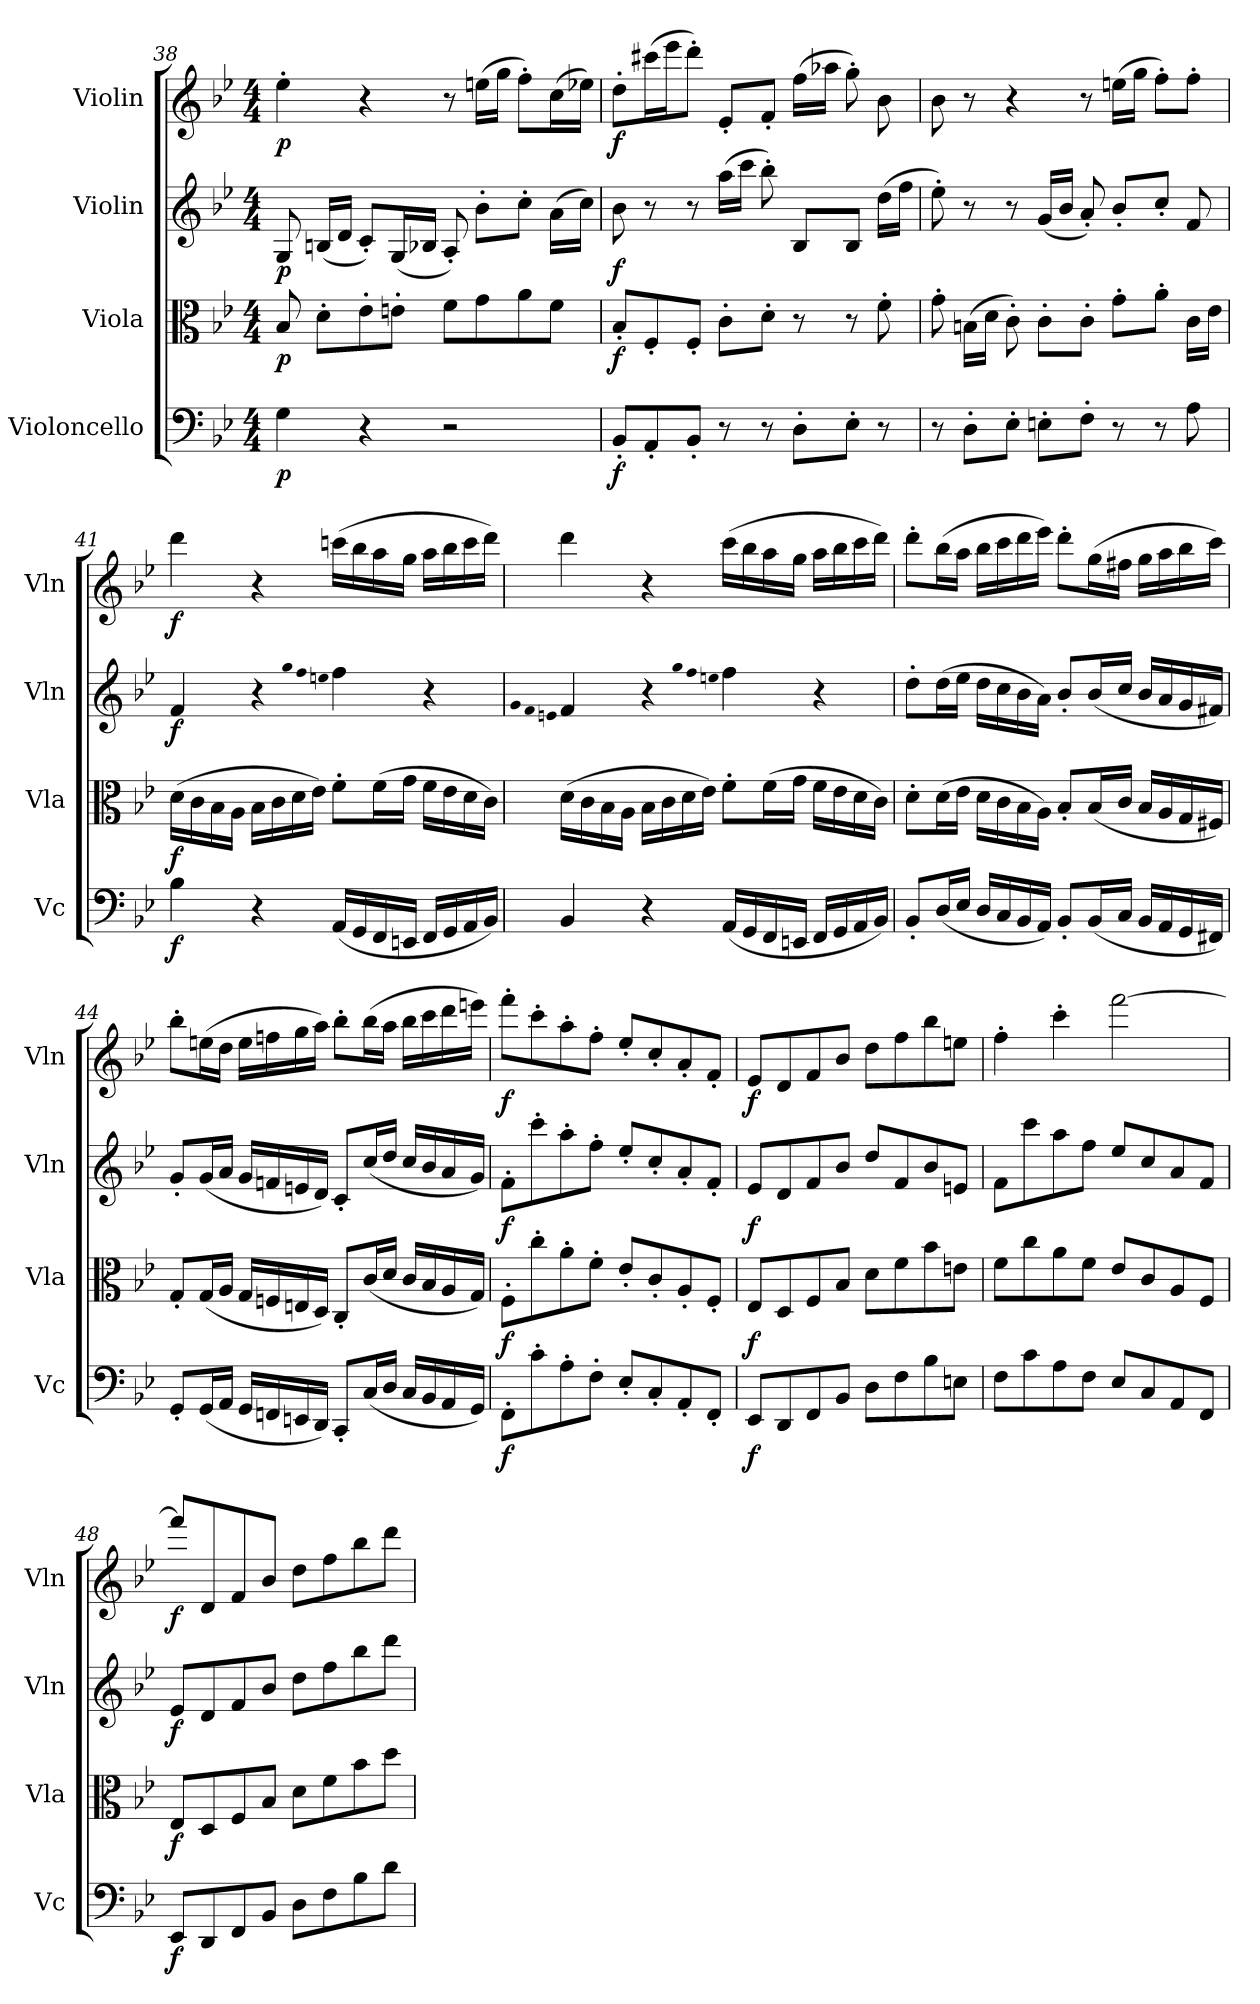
**kern	**dynam	**kern	**dynam	**kern	**dynam	**kern	**dynam
*part4	*part4	*part3	*part3	*part2	*part2	*part1	*part1
*staff4	*staff4	*staff3	*staff3	*staff2	*staff2	*staff1	*staff1
*I"Violoncello	*	*I"Viola	*	*I"Violin	*	*I"Violin	*
*I'Vc	*	*I'Vla	*	*I'Vln	*	*I'Vln	*
*clefF4	*	*clefC3	*	*clefG2	*	*clefG2	*
*k[b-e-]	*	*k[b-e-]	*	*k[b-e-]	*	*k[b-e-]	*
*B-:	*	*B-:	*	*B-:	*	*B-:	*
*M4/4	*	*M4/4	*	*M4/4	*	*M4/4	*
=38	=38	=38	=38	=38	=38	=38	=38
4G\	p	8B-/	p	8G/	p	4ee-'\	p
.	.	8d'\L	.	(16Bn/LL	.	.	.
.	.	.	.	16d/JJ	.	.	.
4r	.	8e-'\	.	8c'/L)	.	4r	.
.	.	8en'\J	.	(16G/L	.	.	.
.	.	.	.	16B-X/JJ	.	.	.
2r	.	8f\L	.	8A'/)	.	8r	.
.	.	8g\	.	8b-'\L	.	(16een\LL	.
.	.	.	.	.	.	16gg\JJ	.
.	.	8a\	.	8cc'\J	.	8ff'\L)	.
.	.	8f\J	.	(16a\LL	.	(16cc\L	.
.	.	.	.	16cc\JJ)	.	16ee-X\JJ)	.
=39	=39	=39	=39	=39	=39	=39	=39
8BB-'/L	f	8B-'/L	f	8b-\	f	8dd'\L	f
8AA'/	.	8F'/	.	8r	.	(16ccc#X\L	.
.	.	.	.	.	.	16eee-\J	.
8BB-'/J	.	8F'/J	.	8r	.	8ddd'\J)	.
8r	.	8c'\L	.	(16aa\LL	.	8e-'/L	.
.	.	.	.	16ccc\JJ	.	.	.
8r	.	8d'\J	.	8bb-'\)	.	8f'/J	.
8D'\L	.	8r	.	8B-/L	.	(16ff\LL	.
.	.	.	.	.	.	16aa-X\JJ	.
8E-'\J	.	8r	.	8B-/J	.	8gg'\)	.
8r	.	8f'\	.	(16dd\LL	.	8b-\	.
.	.	.	.	16ff\JJ	.	.	.
=40	=40	=40	=40	=40	=40	=40	=40
8r	.	8g'\	.	8ee-'\)	.	8b-\	.
8D'\L	.	(16Bn\LL	.	8r	.	8r	.
.	.	16d\JJ	.	.	.	.	.
8E-'\J	.	8c'\)	.	8r	.	4r	.
8En'\L	.	8c'\L	.	(16g/LL	.	.	.
.	.	.	.	16b-/JJ	.	.	.
8F'\J	.	8c'\J	.	8a'/)	.	8r	.
8r	.	8g'\L	.	8b-'/L	.	(16een\LL	.
.	.	.	.	.	.	16gg\JJ	.
8r	.	8a'\J	.	8cc'/J	.	8ff'\L)	.
8A\	.	16c\LL	.	8f/	.	8ff'\J	.
.	.	16e-\JJ	.	.	.	.	.
=41	=41	=41	=41	=41	=41	=41	=41
4B-\	f	(16d\LL	f	4f/	f	4ddd\	f
.	.	16c\	.	.	.	.	.
.	.	16B-\	.	.	.	.	.
.	.	16A\JJ	.	.	.	.	.
4r	.	16B-\LL	.	4r	.	4r	.
.	.	16c\	.	.	.	.	.
.	.	16d\	.	.	.	.	.
.	.	16e-\JJ)	.	.	.	.	.
.	.	.	.	qgg	.	.	.
.	.	.	.	qff	.	.	.
.	.	.	.	qeen	.	.	.
(16AA/LL	.	8f'\L	.	4ff\	.	(16cccn\LL	.
16GG/	.	.	.	.	.	16bb-\	.
16FF/	.	(16f\L	.	.	.	16aa\	.
16EEn/JJ	.	16g\JJ	.	.	.	16gg\JJ	.
16FF/LL	.	16f\LL	.	4r	.	16aa\LL	.
16GG/	.	16e-\	.	.	.	16bb-\	.
16AA/	.	16d\	.	.	.	16ccc\	.
16BB-/JJ)	.	16c\JJ)	.	.	.	16ddd\JJ)	.
=42	=42	=42	=42	=42	=42	=42	=42
.	.	.	.	qg	.	.	.
.	.	.	.	qf	.	.	.
.	.	.	.	qen	.	.	.
4BB-/	.	(16d\LL	.	4f/	.	4ddd\	.
.	.	16c\	.	.	.	.	.
.	.	16B-\	.	.	.	.	.
.	.	16A\JJ	.	.	.	.	.
4r	.	16B-\LL	.	4r	.	4r	.
.	.	16c\	.	.	.	.	.
.	.	16d\	.	.	.	.	.
.	.	16e-\JJ)	.	.	.	.	.
.	.	.	.	qgg	.	.	.
.	.	.	.	qff	.	.	.
.	.	.	.	qeen	.	.	.
(16AA/LL	.	8f'\L	.	4ff\	.	(16ccc\LL	.
16GG/	.	.	.	.	.	16bb-\	.
16FF/	.	(16f\L	.	.	.	16aa\	.
16EEn/JJ	.	16g\JJ	.	.	.	16gg\JJ	.
16FF/LL	.	16f\LL	.	4r	.	16aa\LL	.
16GG/	.	16e-\	.	.	.	16bb-\	.
16AA/	.	16d\	.	.	.	16ccc\	.
16BB-/JJ)	.	16c\JJ)	.	.	.	16ddd\JJ)	.
=43	=43	=43	=43	=43	=43	=43	=43
8BB-'/L	.	8d'\L	.	8dd'\L	.	8ddd'\L	.
(16D/L	.	(16d\L	.	(16dd\L	.	(16bb-\L	.
16E-/JJ	.	16e-\JJ	.	16ee-\JJ	.	16aa\JJ	.
16D/LL	.	16d\LL	.	16dd\LL	.	16bb-\LL	.
16C/	.	16c\	.	16cc\	.	16ccc\	.
16BB-/	.	16B-\	.	16b-\	.	16ddd\	.
16AA/JJ)	.	16A\JJ)	.	16a\JJ)	.	16eee-\JJ)	.
8BB-'/L	.	8B-'/L	.	8b-'/L	.	8ddd'\L	.
(16BB-/L	.	(16B-/L	.	(16b-/L	.	(16gg\L	.
16C/JJ	.	16c/JJ	.	16cc/JJ	.	16ff#X\JJ	.
16BB-/LL	.	16B-/LL	.	16b-/LL	.	16gg\LL	.
16AA/	.	16A/	.	16a/	.	16aa\	.
16GG/	.	16G/	.	16g/	.	16bb-\	.
16FF#X/JJ)	.	16F#X/JJ)	.	16f#X/JJ)	.	16ccc\JJ)	.
=44	=44	=44	=44	=44	=44	=44	=44
8GG'/L	.	8G'/L	.	8g'/L	.	8bb-'\L	.
(16GG/L	.	(16G/L	.	(16g/L	.	(16een\L	.
16AA/JJ	.	16A/JJ	.	16a/JJ	.	16dd\JJ	.
16GG/LL	.	16G/LL	.	16g/LL	.	16ee\LL	.
16FFn/	.	16Fn/	.	16fn/	.	16ffn\	.
16EEn/	.	16En/	.	16en/	.	16gg\	.
16DD/JJ)	.	16D/JJ)	.	16d/JJ)	.	16aa\JJ)	.
8CC'/L	.	8C'/L	.	8c'/L	.	8bb-'\L	.
(16C/L	.	(16c/L	.	(16cc/L	.	(16bb-\L	.
16D/JJ	.	16d/JJ	.	16dd/JJ	.	16aa\JJ	.
16C/LL	.	16c/LL	.	16cc/LL	.	16bb-\LL	.
16BB-/	.	16B-/	.	16b-/	.	16ccc\	.
16AA/	.	16A/	.	16a/	.	16ddd\	.
16GG/JJ)	.	16G/JJ)	.	16g/JJ)	.	16eeen\JJ)	.
=45	=45	=45	=45	=45	=45	=45	=45
8FF'/L	f	8F'/L	f	8f'/L	f	8fff'\L	f
8c'\	.	8cc'\	.	8ccc'\	.	8ccc'\	.
8A'\	.	8a'\	.	8aa'\	.	8aa'\	.
8F'\J	.	8f'\J	.	8ff'\J	.	8ff'\J	.
8E-'/L	.	8e-'/L	.	8ee-'/L	.	8ee-'/L	.
8C'/	.	8c'/	.	8cc'/	.	8cc'/	.
8AA'/	.	8A'/	.	8a'/	.	8a'/	.
8FF'/J	.	8F'/J	.	8f'/J	.	8f'/J	.
=46	=46	=46	=46	=46	=46	=46	=46
8EE-/L	f	8E-/L	f	8e-/L	f	8e-/L	f
8DD/	.	8D/	.	8d/	.	8d/	.
8FF/	.	8F/	.	8f/	.	8f/	.
8BB-/J	.	8B-/J	.	8b-/J	.	8b-/J	.
8D\L	.	8d\L	.	8dd/L	.	8dd\L	.
8F\	.	8f\	.	8f/	.	8ff\	.
8B-\	.	8b-\	.	8b-/	.	8bb-\	.
8En\J	.	8en\J	.	8en/J	.	8een\J	.
=47	=47	=47	=47	=47	=47	=47	=47
8F\L	.	8f\L	.	8f/L	.	4ff'\	.
8c\	.	8cc\	.	8ccc\	.	.	.
8A\	.	8a\	.	8aa\	.	4ccc'\	.
8F\J	.	8f\J	.	8ff\J	.	.	.
8E-/L	.	8e-/L	.	8ee-/L	.	[2fff\	.
8C/	.	8c/	.	8cc/	.	.	.
8AA/	.	8A/	.	8a/	.	.	.
8FF/J	.	8F/J	.	8f/J	.	.	.
=48	=48	=48	=48	=48	=48	=48	=48
8EE-/L	f	8E-/L	f	8e-/L	f	8fff\L]	f
8DD/	.	8D/	.	8d/	.	8d/	.
8FF/	.	8F/	.	8f/	.	8f/	.
8BB-/J	.	8B-/J	.	8b-/J	.	8b-/J	.
8D\L	.	8d\L	.	8dd\L	.	8dd\L	.
8F\	.	8f\	.	8ff\	.	8ff\	.
8B-\	.	8b-\	.	8bb-\	.	8bb-\	.
8d\J	.	8dd\J	.	8ddd\J	.	8ddd\J	.
=	=	=	=	=	=	=	=
*-	*-	*-	*-	*-	*-	*-	*-
